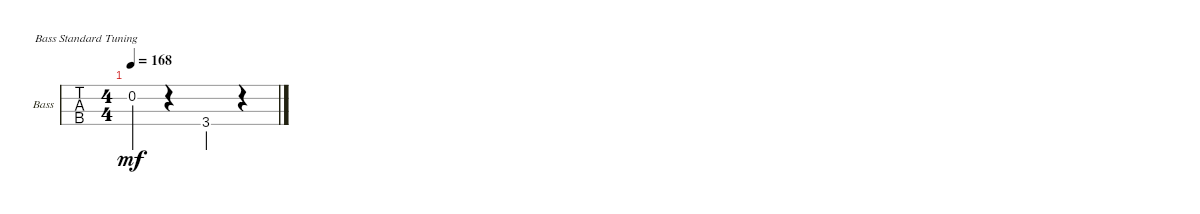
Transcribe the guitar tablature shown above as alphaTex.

\bracketExtendMode groupsimilarinstruments
\firstSystemTrackNameOrientation horizontal
\otherSystemsTrackNameOrientation horizontal
\track ("Acoustic Bass" "Bass") {instrument acousticbass}
\staff {tabs}
\tuning (G2 D2 A1 E1)
\ts (4 4)
\tempo 168
\clef f4
\ks c
0.2.4{dy mf} r.4 3.4.4 r.4
